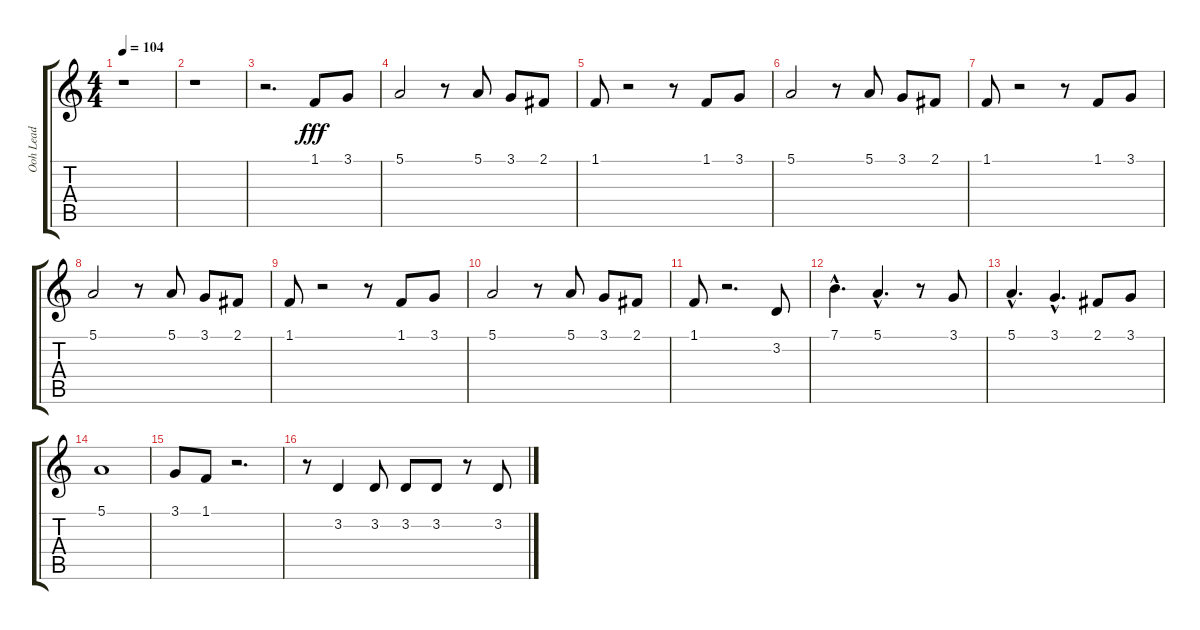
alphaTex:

\track ("Ooh Lead" "Ooh Lead") {instrument voiceoohs}
\staff {score tabs}
\tuning (E4 B3 G3 D3 A2 E2) {hide}
\ts (4 4)
\tempo 104
\clef g2
\ks c
r.1{dy fff instrument voiceoohs} |
r.1 |
r.2{d} 1.1.8 3.1.8 |
5.1.2 r.8 5.1.8 3.1.8 2.1.8 |
1.1.8 r.2 r.8 1.1.8 3.1.8 |
5.1.2 r.8 5.1.8 3.1.8 2.1.8 |
1.1.8 r.2 r.8 1.1.8 3.1.8 |
5.1.2 r.8 5.1.8 3.1.8 2.1.8 |
1.1.8 r.2 r.8 1.1.8 3.1.8 |
5.1.2 r.8 5.1.8 3.1.8 2.1.8 |
1.1.8 r.2{d} 3.2.8 |
7.1{hac}.4{d} 5.1{hac}.4{d} r.8 3.1.8 |
5.1{hac}.4{d} 3.1{hac}.4{d} 2.1.8 3.1.8 |
5.1.1 |
3.1.8 1.1.8 r.2{d} |
r.8 3.2.4 3.2.8 3.2.8 3.2.8 r.8 3.2.8
